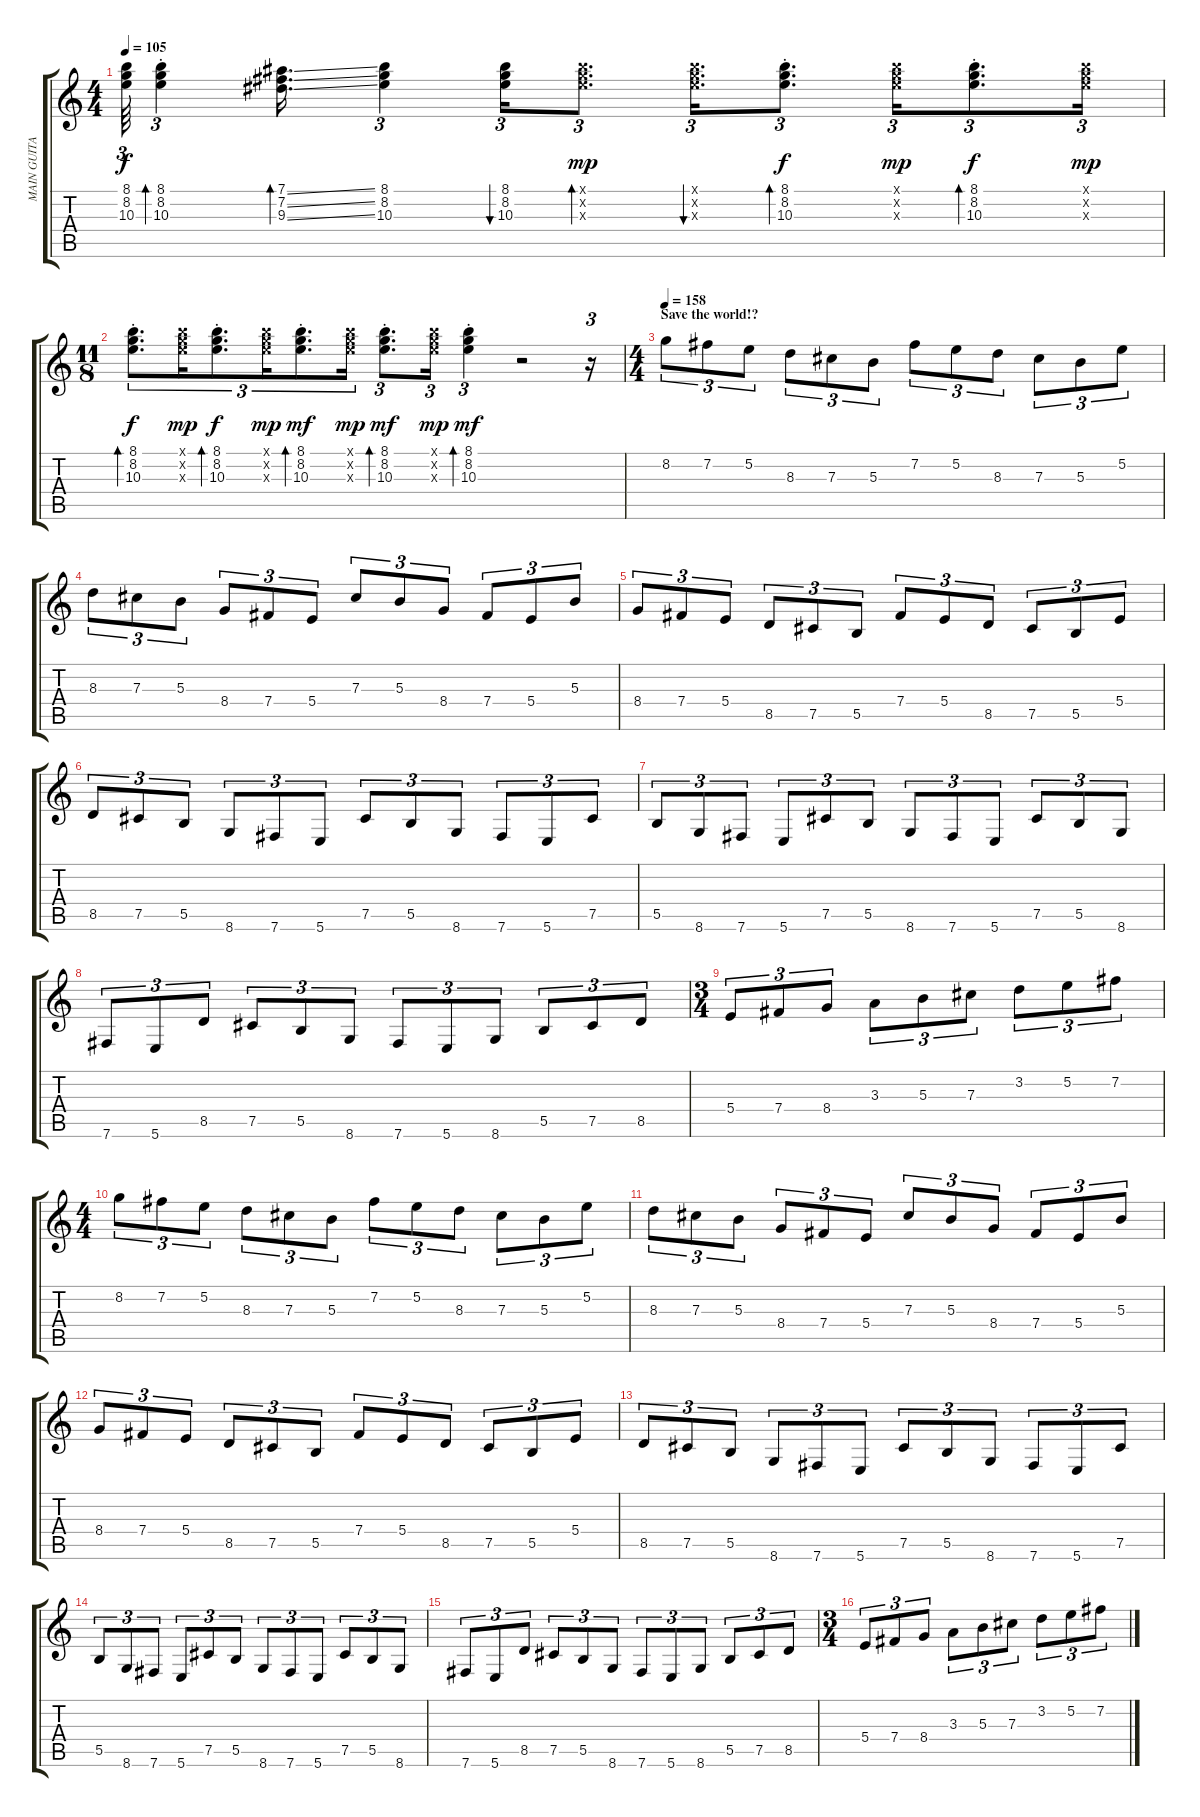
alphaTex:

\track ("MAIN GUITAR" "MAIN GUITA") {instrument distortionguitar}
\staff {score tabs}
\tuning (Eb4 B3 Gb3 B2 Gb2 B1) {hide}
\ts (4 4)
\tempo 105
\clef g2
\ks c
(8.1{t} 8.2{t} 10.3{t}).64{tu (3 2) dy f} (8.1{st} 8.2{st} 10.3{st}).4{tu (3 2) bd 60} (7.1{ss} 7.2{ss} 9.3{ss}).16{d bd 60} (8.1 8.2 10.3).4{tu (3 2)} (8.1 8.2 10.3).16{tu (3 2) bu 60} (8.1{x} 8.2{x} 10.3{x}).8{d tu (3 2) bd 60 dy mp} (8.1{x} 8.2{x} 10.3{x}).16{d tu (3 2) bu 60} (8.1{st} 8.2{st} 10.3{st}).8{d tu (3 2) bd 60 dy f} (8.1{x} 8.2{x} 10.3{x}).16{tu (3 2) dy mp} (8.1{st} 8.2{st} 10.3{st}).8{d tu (3 2) bd 60 dy f} (8.1{x} 8.2{x} 10.3{x}).16{tu (3 2) dy mp} |
\ts (11 8)
(8.1{st} 8.2{st} 10.3{st}).8{d tu (3 2) bd 60 dy f} (8.1{x} 8.2{x} 10.3{x}).16{tu (3 2) dy mp} (8.1{st} 8.2{st} 10.3{st}).8{d tu (3 2) bd 60 dy f} (8.1{x} 8.2{x} 10.3{x}).16{tu (3 2) dy mp} (8.1{st} 8.2{st} 10.3{st}).8{d tu (3 2) bd 60 dy mf} (8.1{x} 8.2{x} 10.3{x}).16{tu (3 2) dy mp} (8.1{st} 8.2{st} 10.3{st}).8{d tu (3 2) bd 60 dy mf} (8.1{x} 8.2{x} 10.3{x}).16{tu (3 2) dy mp} (8.1{st} 8.2{st} 10.3{st}).4{tu (3 2) bd 60 dy mf} r.2 r.16{tu (3 2)} |
\ts (4 4)
\section ("" "Save the world!?")
\tempo 158
8.2.8{tu (3 2)} 7.2.8{tu (3 2)} 5.2.8{tu (3 2)} 8.3.8{tu (3 2)} 7.3.8{tu (3 2)} 5.3.8{tu (3 2)} 7.2.8{tu (3 2)} 5.2.8{tu (3 2)} 8.3.8{tu (3 2)} 7.3.8{tu (3 2)} 5.3.8{tu (3 2)} 5.2.8{tu (3 2)} |
8.3.8{tu (3 2)} 7.3.8{tu (3 2)} 5.3.8{tu (3 2)} 8.4.8{tu (3 2)} 7.4.8{tu (3 2)} 5.4.8{tu (3 2)} 7.3.8{tu (3 2)} 5.3.8{tu (3 2)} 8.4.8{tu (3 2)} 7.4.8{tu (3 2)} 5.4.8{tu (3 2)} 5.3.8{tu (3 2)} |
8.4.8{tu (3 2)} 7.4.8{tu (3 2)} 5.4.8{tu (3 2)} 8.5.8{tu (3 2)} 7.5.8{tu (3 2)} 5.5.8{tu (3 2)} 7.4.8{tu (3 2)} 5.4.8{tu (3 2)} 8.5.8{tu (3 2)} 7.5.8{tu (3 2)} 5.5.8{tu (3 2)} 5.4.8{tu (3 2)} |
8.5.8{tu (3 2)} 7.5.8{tu (3 2)} 5.5.8{tu (3 2)} 8.6.8{tu (3 2)} 7.6.8{tu (3 2)} 5.6.8{tu (3 2)} 7.5.8{tu (3 2)} 5.5.8{tu (3 2)} 8.6.8{tu (3 2)} 7.6.8{tu (3 2)} 5.6.8{tu (3 2)} 7.5.8{tu (3 2)} |
5.5.8{tu (3 2)} 8.6.8{tu (3 2)} 7.6.8{tu (3 2)} 5.6.8{tu (3 2)} 7.5.8{tu (3 2)} 5.5.8{tu (3 2)} 8.6.8{tu (3 2)} 7.6.8{tu (3 2)} 5.6.8{tu (3 2)} 7.5.8{tu (3 2)} 5.5.8{tu (3 2)} 8.6.8{tu (3 2)} |
7.6.8{tu (3 2)} 5.6.8{tu (3 2)} 8.5.8{tu (3 2)} 7.5.8{tu (3 2)} 5.5.8{tu (3 2)} 8.6.8{tu (3 2)} 7.6.8{tu (3 2)} 5.6.8{tu (3 2)} 8.6.8{tu (3 2)} 5.5.8{tu (3 2)} 7.5.8{tu (3 2)} 8.5.8{tu (3 2)} |
\ts (3 4)
5.4.8{tu (3 2)} 7.4.8{tu (3 2)} 8.4.8{tu (3 2)} 3.3.8{tu (3 2)} 5.3.8{tu (3 2)} 7.3.8{tu (3 2)} 3.2.8{tu (3 2)} 5.2.8{tu (3 2)} 7.2.8{tu (3 2)} |
\ts (4 4)
8.2.8{tu (3 2)} 7.2.8{tu (3 2)} 5.2.8{tu (3 2)} 8.3.8{tu (3 2)} 7.3.8{tu (3 2)} 5.3.8{tu (3 2)} 7.2.8{tu (3 2)} 5.2.8{tu (3 2)} 8.3.8{tu (3 2)} 7.3.8{tu (3 2)} 5.3.8{tu (3 2)} 5.2.8{tu (3 2)} |
8.3.8{tu (3 2)} 7.3.8{tu (3 2)} 5.3.8{tu (3 2)} 8.4.8{tu (3 2)} 7.4.8{tu (3 2)} 5.4.8{tu (3 2)} 7.3.8{tu (3 2)} 5.3.8{tu (3 2)} 8.4.8{tu (3 2)} 7.4.8{tu (3 2)} 5.4.8{tu (3 2)} 5.3.8{tu (3 2)} |
8.4.8{tu (3 2)} 7.4.8{tu (3 2)} 5.4.8{tu (3 2)} 8.5.8{tu (3 2)} 7.5.8{tu (3 2)} 5.5.8{tu (3 2)} 7.4.8{tu (3 2)} 5.4.8{tu (3 2)} 8.5.8{tu (3 2)} 7.5.8{tu (3 2)} 5.5.8{tu (3 2)} 5.4.8{tu (3 2)} |
8.5.8{tu (3 2)} 7.5.8{tu (3 2)} 5.5.8{tu (3 2)} 8.6.8{tu (3 2)} 7.6.8{tu (3 2)} 5.6.8{tu (3 2)} 7.5.8{tu (3 2)} 5.5.8{tu (3 2)} 8.6.8{tu (3 2)} 7.6.8{tu (3 2)} 5.6.8{tu (3 2)} 7.5.8{tu (3 2)} |
5.5.8{tu (3 2)} 8.6.8{tu (3 2)} 7.6.8{tu (3 2)} 5.6.8{tu (3 2)} 7.5.8{tu (3 2)} 5.5.8{tu (3 2)} 8.6.8{tu (3 2)} 7.6.8{tu (3 2)} 5.6.8{tu (3 2)} 7.5.8{tu (3 2)} 5.5.8{tu (3 2)} 8.6.8{tu (3 2)} |
7.6.8{tu (3 2)} 5.6.8{tu (3 2)} 8.5.8{tu (3 2)} 7.5.8{tu (3 2)} 5.5.8{tu (3 2)} 8.6.8{tu (3 2)} 7.6.8{tu (3 2)} 5.6.8{tu (3 2)} 8.6.8{tu (3 2)} 5.5.8{tu (3 2)} 7.5.8{tu (3 2)} 8.5.8{tu (3 2)} |
\ts (3 4)
5.4.8{tu (3 2)} 7.4.8{tu (3 2)} 8.4.8{tu (3 2)} 3.3.8{tu (3 2)} 5.3.8{tu (3 2)} 7.3.8{tu (3 2)} 3.2.8{tu (3 2)} 5.2.8{tu (3 2)} 7.2.8{tu (3 2)}
